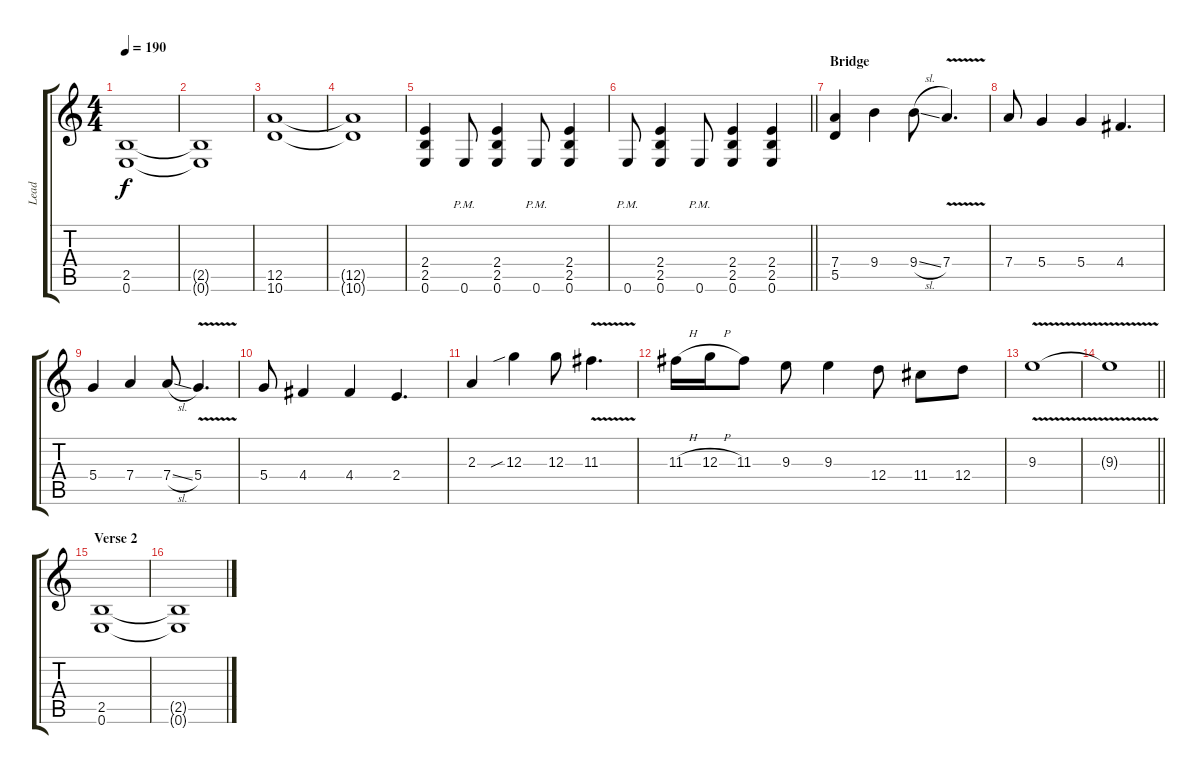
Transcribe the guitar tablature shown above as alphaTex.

\track ("Lead" "Lead") {instrument distortionguitar}
\staff {score tabs}
\tuning (E4 B3 G3 D3 A2 E2) {hide}
\ts (4 4)
\tempo 190
\clef g2
\ks c
(2.5 0.6).1{dy f} |
(2.5{t} 0.6{t}).1 |
(12.5 10.6).1 |
(12.5{t} 10.6{t}).1 |
(2.4 2.5 0.6).4 0.6{pm}.8 (2.4 2.5 0.6).4 0.6{pm}.8 (2.4 2.5 0.6).4 |
\barLineRight lightlight
0.6{pm}.8 (2.4 2.5 0.6).4 0.6{pm}.8 (2.4 2.5 0.6).4 (2.4 2.5 0.6).4 |
\section ("" "Bridge")
(7.4 5.5).4 9.4.4 9.4{sl}.8 7.4{v}.4{d} |
7.4.8 5.4.4 5.4.4 4.4.4{d} |
5.4.4 7.4.4 7.4{sl}.8 5.4{v}.4{d} |
5.4.8 4.4.4 4.4.4 2.4.4{d} |
2.3.4 12.3{sib}.4 12.3.8 11.3{v}.4{d} |
11.3{h}.16 12.3{h}.16 11.3.8 9.3.8 9.3.4 12.4.8 11.4.8 12.4.8 |
9.3{v}.1 |
\barLineRight lightlight
9.3{t}.1 |
\section ("" "Verse 2")
(2.5 0.6).1 |
(2.5{t} 0.6{t}).1
